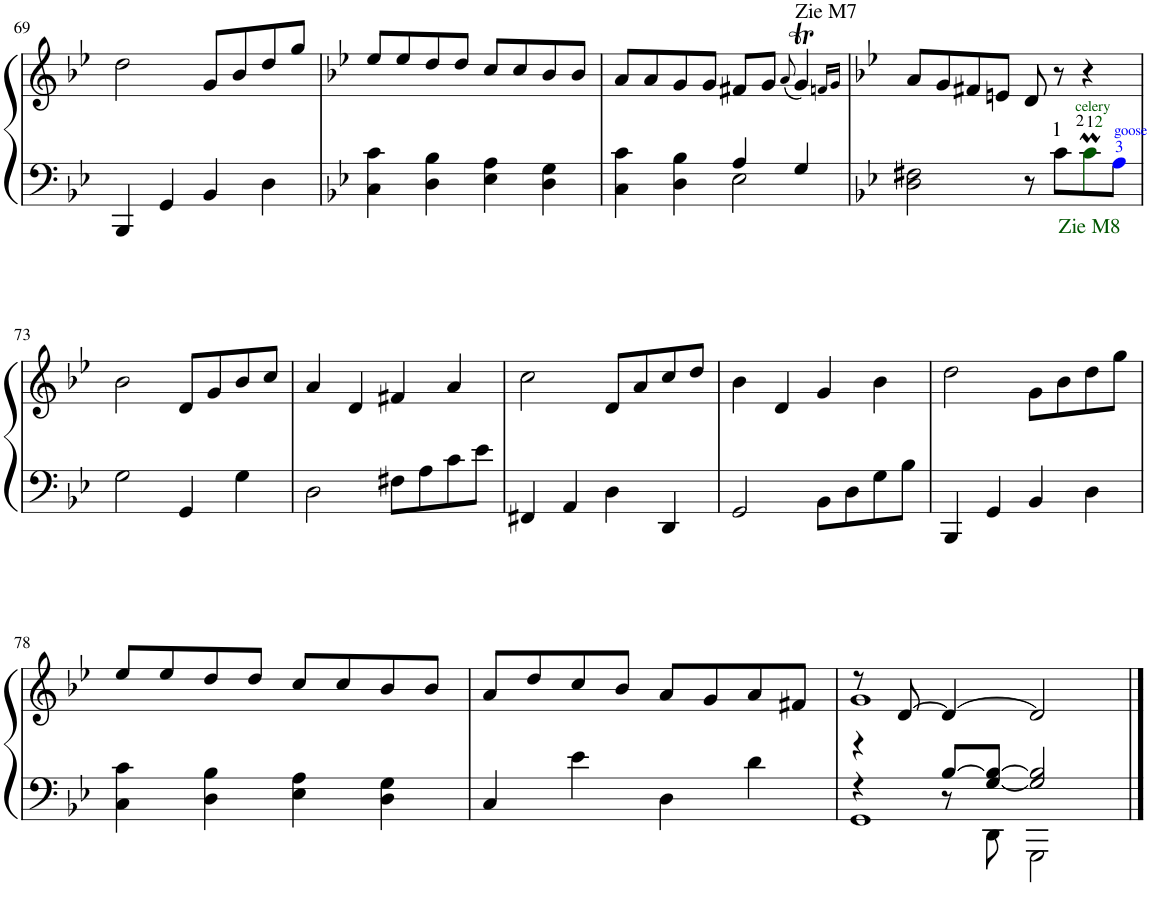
**kern	**kern
*part2	*part1
*staff2	*staff1
*I"Piano	*I"Piano
*I'Pno	*I'Pno
!!LO:PB:g=z
*clefF4	*clefG2
*k[b-e-]	*k[b-e-]
*M4/4	*
*met(c)	*
=69	=69
4BBB-/	2dd\
4GG/	.
4BB-/	8g/L
.	8b-/
4D\	8dd/
.	8gg/J
=70	=70
*k[b-e-]	*k[b-e-]
4C\ 4c\	8ee-/L
.	8ee-/
4D\ 4B-\	8dd/
.	8dd/J
4E-\ 4A\	8cc/L
.	8cc/
4D\ 4G\	8b-/
.	8b-/J
=71	=71
*^	*
4C\ 4c\	2ryy	8a/L
.	.	8a/
4D\ 4B-\	.	8g/
.	.	8g/J
4A/	2E-\	8f#X/L
.	.	8g/J
.	.	(8qa/
!	!	!LO:TX:a:t=Zie M7
4G/	.	4gT/)
*v	*v	*
.	16qfn/LL
.	16qg/JJ
=72	=72
*k[b-e-]	*k[b-e-]
2D\ 2F#X\	8a/L
.	8g/
.	8f#X/
.	8en/J
8r	8d/
!LO:TX:a:t=1	!
8c\L	8r
!LO:TX:b:color=#005500:t=Zie M8	!
!LO:TX:a:color=#005500:t=celery	!
8cMi\	4r
!LO:TX:a:color=#0000FF:t=goose	!
8Aj\J	.
!!LO:LB:g=z
=73	=73
2G\	2b-\
4GG/	8d/L
.	8g/
4G\	8b-/
.	8cc/J
=74	=74
2D\	4a/
.	4d/
8F#X\L	4f#X/
8A\	.
8c\	4a/
8e-\J	.
=75	=75
4FF#X/	2cc\
4AA/	.
4D\	8d/L
.	8a/
4DD/	8cc/
.	8dd/J
=76	=76
2GG/	4b-\
.	4d/
8BB-\L	4g/
8D\	.
8G\	4b-\
8B-\J	.
=77	=77
4BBB-/	2dd\
4GG/	.
4BB-/	8g\L
.	8b-\
4D\	8dd\
.	8gg\J
!!LO:LB:g=z
=78	=78
4C\ 4c\	8ee-/L
.	8ee-/
4D\ 4B-\	8dd/
.	8dd/J
4E-\ 4A\	8cc/L
.	8cc/
4D\ 4G\	8b-/
.	8b-/J
=79	=79
4C/	8a/L
.	8dd/
4e-\	8cc/
.	8b-/J
4D\	8a/L
.	8g/
4d\	8a/
.	8f#X/J
=80	=80
*^	*^
*	*^	*	*
4r	4r	1GG	8r	1g
.	.	.	[8d/	.
[8B-/L	8r	.	4d/_	.
[<8G/ 8B-/_J	8DD\	.	.	.
2G/] 2B-/]	2GGG\	.	2d/]	.
*v	*v	*v	*	*
*	*v	*v
==	==
*-	*-
